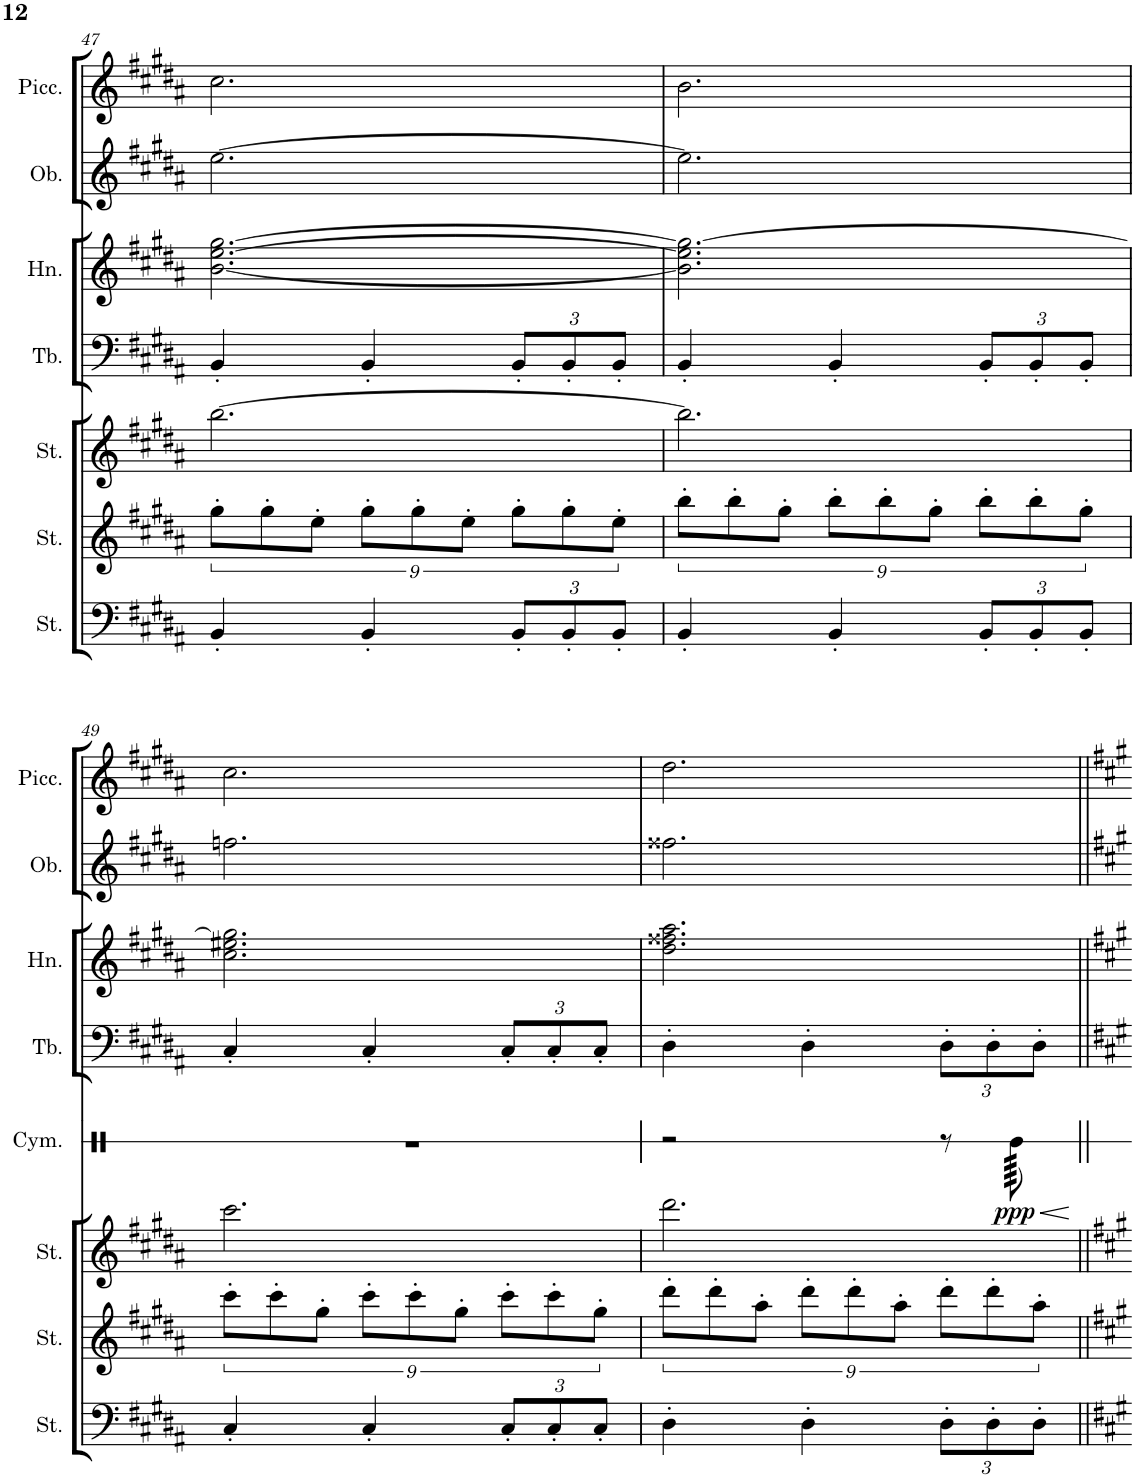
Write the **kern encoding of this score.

**kern	**kern	**kern	**kern	**kern	**kern	**kern
*part7	*part6	*part5	*part4	*part3	*part2	*part1
*staff7	*staff6	*staff5	*staff4	*staff3	*staff2	*staff1
*I"Strings	*I"Strings	*I"Strings	*I"Tuba	*I"Horn	*I"Oboe	*I"Piccolo
*I'St.	*I'St.	*I'St.	*I'Tb.	*I'Hn.	*I'Ob.	*I'Picc.
!!LO:PB:g=z
*clefF4	*clefG2	*clefG2	*clefF4	*clefG2	*clefG2	*clefG2
*	*	*	*	*Trd7c12	*	*Trd-7c-12
*k[f#c#g#d#a#]	*k[f#c#g#d#a#]	*k[f#c#g#d#a#]	*k[f#c#g#d#a#]	*k[f#c#g#d#a#]	*k[f#c#g#d#a#]	*k[f#c#g#d#a#]
*M3/4	*M3/4	*M3/4	*M3/4	*M3/4	*M3/4	*M3/4
=47	=47	=47	=47	=47	=47	=47
4BB'/	12gg#'\L	[2.bb\	4BB'/	[2.b\ [2.ee\ [2.gg#\	[2.ee\	2.cc#\
.	12gg#'\	.	.	.	.	.
.	12ee'\J	.	.	.	.	.
4BB'/	12gg#'\L	.	4BB'/	.	.	.
.	12gg#'\	.	.	.	.	.
.	12ee'\J	.	.	.	.	.
*Xbrackettup	*	*	*Xbrackettup	*	*	*
12BB'/L	12gg#'\L	.	12BB'/L	.	.	.
12BB'/	12gg#'\	.	12BB'/	.	.	.
12BB'/J	12ee'\J	.	12BB'/J	.	.	.
=48	=48	=48	=48	=48	=48	=48
4BB'/	12bb'\L	2.bb\]	4BB'/	2.b\] 2.ee\] 2.gg#\_	2.ee\]	2.b\
.	12bb'\	.	.	.	.	.
.	12gg#'\J	.	.	.	.	.
4BB'/	12bb'\L	.	4BB'/	.	.	.
.	12bb'\	.	.	.	.	.
.	12gg#'\J	.	.	.	.	.
12BB'/L	12bb'\L	.	12BB'/L	.	.	.
12BB'/	12bb'\	.	12BB'/	.	.	.
12BB'/J	12gg#'\J	.	12BB'/J	.	.	.
!!LO:LB:g=z
=49	=49	=49	=49	=49	=49	=49
4C#'/	12ccc#'\L	2.ccc#\	4C#'/	2.cc#\ 2.ee#X\ 2.gg#\]	2.ffn\	2.cc#\
.	12ccc#'\	.	.	.	.	.
.	12gg#'\J	.	.	.	.	.
4C#'/	12ccc#'\L	.	4C#'/	.	.	.
.	12ccc#'\	.	.	.	.	.
.	12gg#'\J	.	.	.	.	.
12C#'/L	12ccc#'\L	.	12C#'/L	.	.	.
12C#'/	12ccc#'\	.	12C#'/	.	.	.
12C#'/J	12gg#'\J	.	12C#'/J	.	.	.
=50	=50	=50	=50	=50	=50	=50
4D#'\	12ddd#'\L	2.ddd#\	4D#'\	2.dd#\ 2.ff##X\ 2.aa#\	2.ff##X\	2.dd#\
.	12ddd#'\	.	.	.	.	.
.	12aa#'\J	.	.	.	.	.
4D#'\	12ddd#'\L	.	4D#'\	.	.	.
.	12ddd#'\	.	.	.	.	.
.	12aa#'\J	.	.	.	.	.
12D#'\L	12ddd#'\L	.	12D#'\L	.	.	.
12D#'\	12ddd#'\	.	12D#'\	.	.	.
12D#'\J	12aa#'\J	.	12D#'\J	.	.	.
=||	=||	=||	=||	=||	=||	=||
*-	*-	*-	*-	*-	*-	*-
